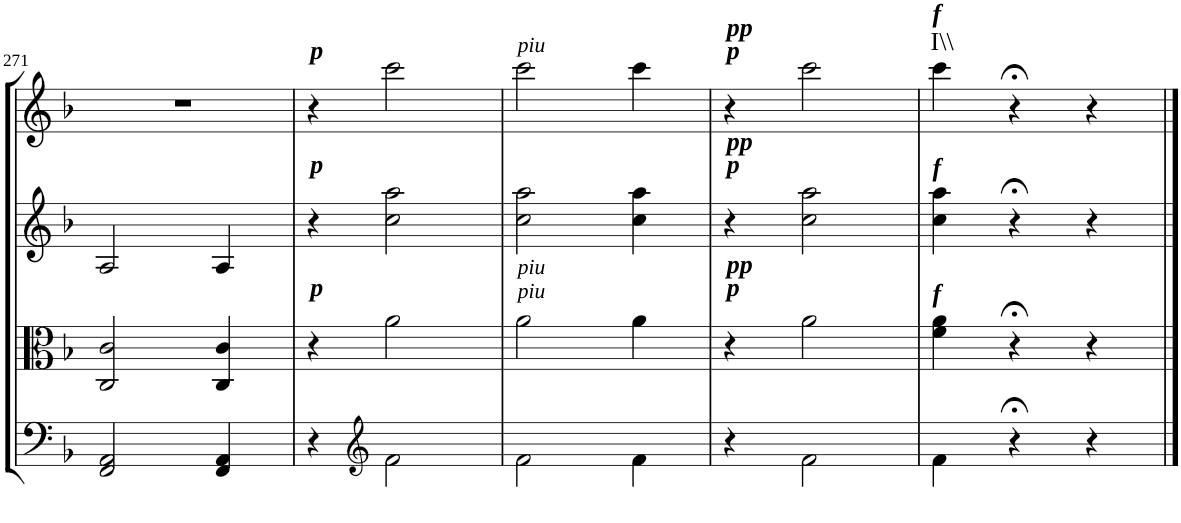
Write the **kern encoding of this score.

**kern	**kern	**kern	**kern	**harte
*part4	*part3	*part2	*part1	*part1
*staff4	*staff3	*staff2	*staff1	*
*I"Cello	*I"Viola	*I"2nd Violin	*I"1st Violin	*
*	*I'Vla	*I'Vln	*I'Vln	*
!!LO:PB:g=z
*clefF4	*clefC3	*clefG2	*clefG2	*
*k[b-]	*k[b-]	*k[b-]	*k[b-]	*
*F:	*F:	*F:	*F:	*
*M3/4	*M3/4	*M3/4	*M3/4	*
=271	=271	=271	=271	=271
2FF/ 2AA/	2C/ 2c/	2A/	2.r	.
4FF/ 4AA/	4C/ 4c/	4A/	.	.
=272	=272	=272	=272	=272
!	!	!	!LO:TX:a:Bi:t=p	!
!	!	!LO:TX:a:Bi:t=p	!	!
!	!LO:TX:a:Bi:t=p	!	!	!
4r	4r	4r	4r	.
*clefG2	*	*	*	*
2f\	2a\	2cc\ 2aa\	2ccc\	.
=273	=273	=273	=273	=273
!	!	!	!LO:TX:a:i:t=piu	!
!	!LO:TX:a:i:t=piu	!	!	!
!	!LO:TX:a:i:t=piu	!	!	!
2f\	2a\	2cc\ 2aa\	2ccc\	.
4f\	4a\	4cc\ 4aa\	4ccc\	.
=274	=274	=274	=274	=274
!	!	!	!LO:TX:a:Bi:t=p	!
!	!	!	!LO:TX:a:Bi:t=pp	!
!	!	!LO:TX:a:Bi:t=p	!	!
!	!	!LO:TX:a:Bi:t=pp	!	!
!	!LO:TX:a:Bi:t=p	!	!	!
!	!LO:TX:a:Bi:t=pp	!	!	!
4r	4r	4r	4r	.
2f\	2a\	2cc\ 2aa\	2ccc\	.
=275	=275	=275	=275	=275
!	!	!	!LO:TX:a:Bi:t=f	!
!	!	!LO:TX:a:Bi:t=f	!	!
!	!LO:TX:a:Bi:t=f	!	!	!LO:H:kt=I\\
4f\	4f\ 4a\	4cc\ 4aa\	4ccc\	N
4r;<	4r;<	4r;<	4r;<	.
4r	4r	4r	4r	.
==	==	==	==	==
*-	*-	*-	*-	*-
